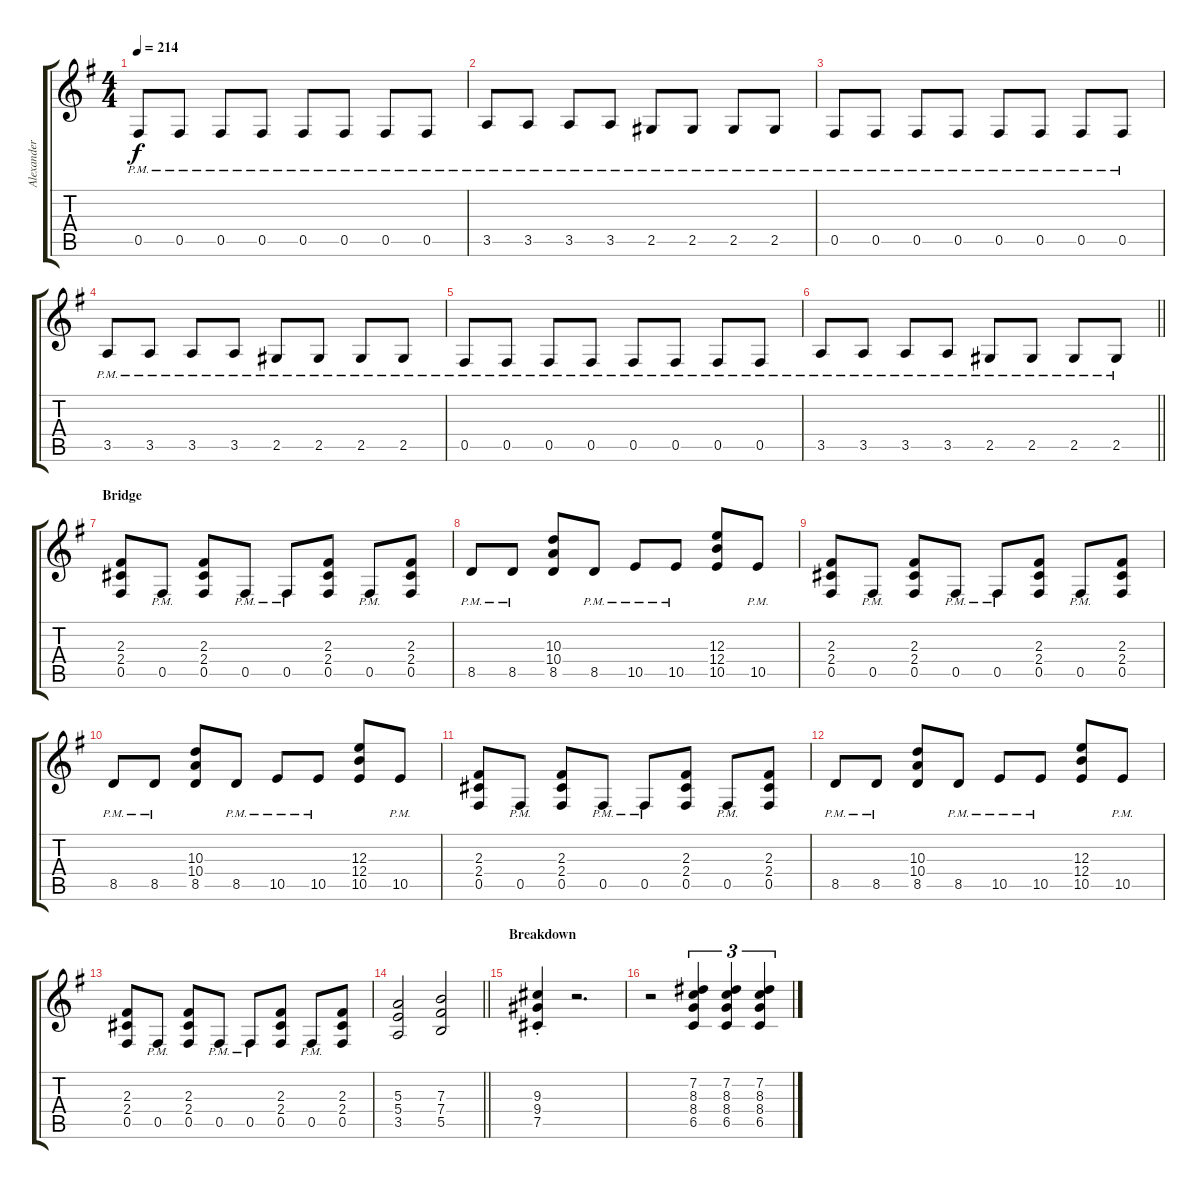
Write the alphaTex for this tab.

\track ("Alexander Kuoppala" "Alexander ") {instrument distortionguitar}
\staff {score tabs}
\tuning (Db4 Ab3 E3 B2 Gb2 Db2) {hide}
\ts (4 4)
\tempo 214
\clef g2
\ks g
0.5{pm}.8{dy f} 0.5{pm}.8 0.5{pm}.8 0.5{pm}.8 0.5{pm}.8 0.5{pm}.8 0.5{pm}.8 0.5{pm}.8 |
3.5{pm}.8 3.5{pm}.8 3.5{pm}.8 3.5{pm}.8 2.5{pm}.8 2.5{pm}.8 2.5{pm}.8 2.5{pm}.8 |
0.5{pm}.8 0.5{pm}.8 0.5{pm}.8 0.5{pm}.8 0.5{pm}.8 0.5{pm}.8 0.5{pm}.8 0.5{pm}.8 |
3.5{pm}.8 3.5{pm}.8 3.5{pm}.8 3.5{pm}.8 2.5{pm}.8 2.5{pm}.8 2.5{pm}.8 2.5{pm}.8 |
0.5{pm}.8 0.5{pm}.8 0.5{pm}.8 0.5{pm}.8 0.5{pm}.8 0.5{pm}.8 0.5{pm}.8 0.5{pm}.8 |
\barLineRight lightlight
3.5{pm}.8 3.5{pm}.8 3.5{pm}.8 3.5{pm}.8 2.5{pm}.8 2.5{pm}.8 2.5{pm}.8 2.5{pm}.8 |
\section ("" "Bridge")
(2.3 2.4 0.5).8 0.5{pm}.8 (2.3 2.4 0.5).8 0.5{pm}.8 0.5{pm}.8 (2.3 2.4 0.5).8 0.5{pm}.8 (2.3 2.4 0.5).8 |
8.5{pm}.8 8.5{pm}.8 (10.3 10.4 8.5).8 8.5{pm}.8 10.5{pm}.8 10.5{pm}.8 (12.3 12.4 10.5).8 10.5{pm}.8 |
(2.3 2.4 0.5).8 0.5{pm}.8 (2.3 2.4 0.5).8 0.5{pm}.8 0.5{pm}.8 (2.3 2.4 0.5).8 0.5{pm}.8 (2.3 2.4 0.5).8 |
8.5{pm}.8 8.5{pm}.8 (10.3 10.4 8.5).8 8.5{pm}.8 10.5{pm}.8 10.5{pm}.8 (12.3 12.4 10.5).8 10.5{pm}.8 |
(2.3 2.4 0.5).8 0.5{pm}.8 (2.3 2.4 0.5).8 0.5{pm}.8 0.5{pm}.8 (2.3 2.4 0.5).8 0.5{pm}.8 (2.3 2.4 0.5).8 |
8.5{pm}.8 8.5{pm}.8 (10.3 10.4 8.5).8 8.5{pm}.8 10.5{pm}.8 10.5{pm}.8 (12.3 12.4 10.5).8 10.5{pm}.8 |
(2.3 2.4 0.5).8 0.5{pm}.8 (2.3 2.4 0.5).8 0.5{pm}.8 0.5{pm}.8 (2.3 2.4 0.5).8 0.5{pm}.8 (2.3 2.4 0.5).8 |
\barLineRight lightlight
(5.3 5.4 3.5).2 (7.3 7.4 5.5).2 |
\section ("" "Breakdown")
(9.3{st} 9.4{st} 7.5{st}).4 r.2{d} |
r.2 (7.2 8.3 8.4 6.5).4{tu (3 2)} (7.2 8.3 8.4 6.5).4{tu (3 2)} (7.2 8.3 8.4 6.5).4{tu (3 2)}
